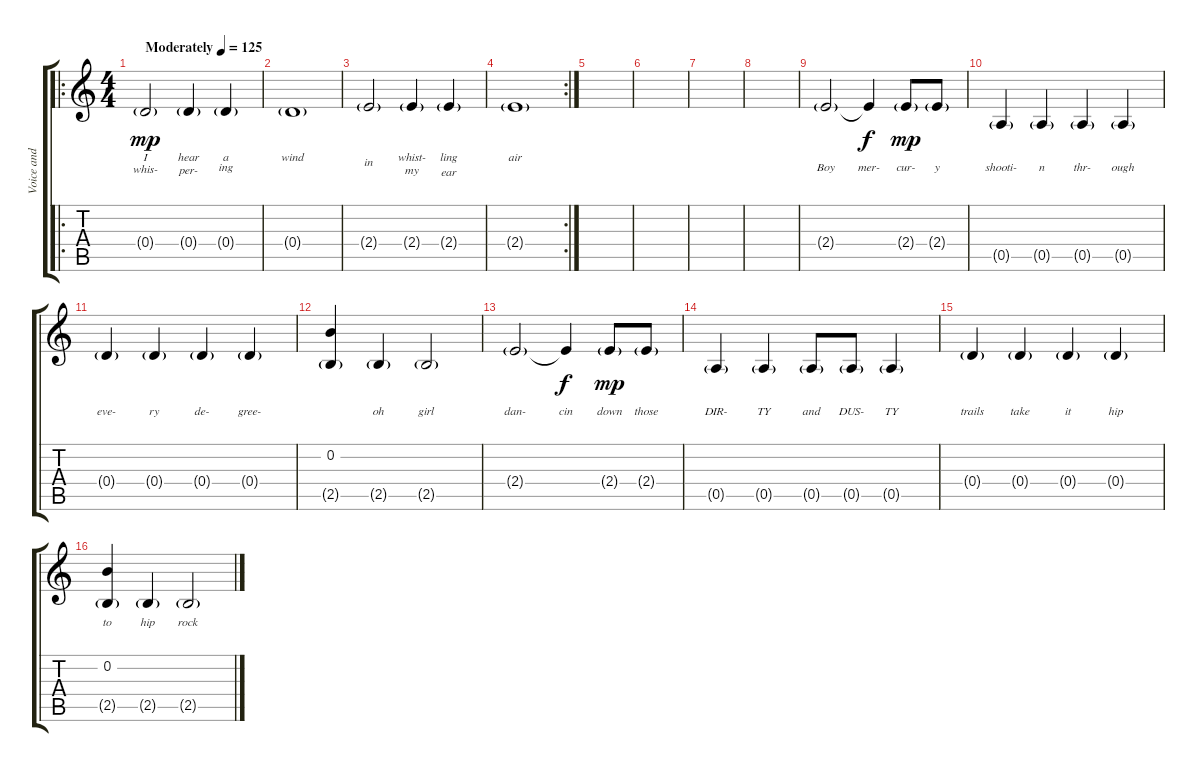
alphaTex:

\track ("Voice and Lyrics" "Voice and ") {instrument electricguitarjazz}
\staff {score tabs}
\tuning (E4 B3 G3 D3 A2 E2) {hide}
\ro
\ts (4 4)
\tempo (125 "Moderately")
\clef g2
\ks c
0.4{g}.2{lyrics (0 "I") lyrics (1 "whis-") lyrics (2 "") lyrics (3 "") lyrics (4 "") dy mp instrument electricguitarjazz} 0.4{g}.4{lyrics (0 "hear") lyrics (1 "per-") lyrics (2 "") lyrics (3 "") lyrics (4 "")} 0.4{g}.4{lyrics (0 "a") lyrics (1 "ing") lyrics (2 "") lyrics (3 "") lyrics (4 "")} |
0.4{g}.1{lyrics (0 "wind") lyrics (1 " ") lyrics (2 "") lyrics (3 "") lyrics (4 "")} |
2.4{g}.2{lyrics (0 " ") lyrics (1 "in") lyrics (2 "") lyrics (3 "") lyrics (4 "")} 2.4{g}.4{lyrics (0 "whist-") lyrics (1 "my") lyrics (2 "") lyrics (3 "") lyrics (4 "")} 2.4{g}.4{lyrics (0 "ling") lyrics (1 "ear") lyrics (2 "") lyrics (3 "") lyrics (4 "")} |
\rc 2
2.4{g}.1{lyrics (0 "air") lyrics (1 "") lyrics (2 "") lyrics (3 "") lyrics (4 "")} |
|
|
|
|
2.4{g}.2{lyrics (0 "") lyrics (1 "") lyrics (2 "Boy") lyrics (3 "") lyrics (4 "")} 2.4{t}.4{lyrics (0 "") lyrics (1 "") lyrics (2 "mer-") lyrics (3 "") lyrics (4 "") dy f} 2.4{g}.8{lyrics (0 "") lyrics (1 "") lyrics (2 "cur-") lyrics (3 "") lyrics (4 "") dy mp} 2.4{g}.8{lyrics (0 "") lyrics (1 "") lyrics (2 "y") lyrics (3 "") lyrics (4 "")} |
0.5{g}.4{lyrics (0 "") lyrics (1 "") lyrics (2 "shooti-") lyrics (3 "") lyrics (4 "")} 0.5{g}.4{lyrics (0 "") lyrics (1 "") lyrics (2 "n") lyrics (3 "") lyrics (4 "")} 0.5{g}.4{lyrics (0 "") lyrics (1 "") lyrics (2 "thr-") lyrics (3 "") lyrics (4 "")} 0.5{g}.4{lyrics (0 "") lyrics (1 "") lyrics (2 "ough") lyrics (3 "") lyrics (4 "")} |
0.4{g}.4{lyrics (0 "") lyrics (1 "") lyrics (2 "eve-") lyrics (3 "") lyrics (4 "")} 0.4{g}.4{lyrics (0 "") lyrics (1 "") lyrics (2 "ry") lyrics (3 "") lyrics (4 "")} 0.4{g}.4{lyrics (0 "") lyrics (1 "") lyrics (2 "de-") lyrics (3 "") lyrics (4 "")} 0.4{g}.4{lyrics (0 "") lyrics (1 "") lyrics (2 "gree-") lyrics (3 "") lyrics (4 "")} |
(0.2 2.5{g}).4{lyrics (0 "") lyrics (1 "") lyrics (2 " ") lyrics (3 "") lyrics (4 "")} 2.5{g}.4{lyrics (0 "") lyrics (1 "") lyrics (2 "oh") lyrics (3 "") lyrics (4 "")} 2.5{g}.2{lyrics (0 "") lyrics (1 "") lyrics (2 "girl") lyrics (3 "") lyrics (4 "")} |
2.4{g}.2{lyrics (0 "") lyrics (1 "") lyrics (2 "dan-") lyrics (3 "") lyrics (4 "")} 2.4{t}.4{lyrics (0 "") lyrics (1 "") lyrics (2 "cin") lyrics (3 "") lyrics (4 "") dy f} 2.4{g}.8{lyrics (0 "") lyrics (1 "") lyrics (2 "down") lyrics (3 "") lyrics (4 "") dy mp} 2.4{g}.8{lyrics (0 "") lyrics (1 "") lyrics (2 "those") lyrics (3 "") lyrics (4 "")} |
0.5{g}.4{lyrics (0 "") lyrics (1 "") lyrics (2 "DIR-") lyrics (3 "") lyrics (4 "")} 0.5{g}.4{lyrics (0 "") lyrics (1 "") lyrics (2 "TY") lyrics (3 "") lyrics (4 "")} 0.5{g}.8{lyrics (0 "") lyrics (1 "") lyrics (2 "and") lyrics (3 "") lyrics (4 "")} 0.5{g}.8{lyrics (0 "") lyrics (1 "") lyrics (2 "DUS-") lyrics (3 "") lyrics (4 "")} 0.5{g}.4{lyrics (0 "") lyrics (1 "") lyrics (2 "TY") lyrics (3 "") lyrics (4 "")} |
0.4{g}.4{lyrics (0 "") lyrics (1 "") lyrics (2 "trails") lyrics (3 "") lyrics (4 "")} 0.4{g}.4{lyrics (0 "") lyrics (1 "") lyrics (2 "take") lyrics (3 "") lyrics (4 "")} 0.4{g}.4{lyrics (0 "") lyrics (1 "") lyrics (2 "it") lyrics (3 "") lyrics (4 "")} 0.4{g}.4{lyrics (0 "") lyrics (1 "") lyrics (2 "hip") lyrics (3 "") lyrics (4 "")} |
(0.2 2.5{g}).4{lyrics (0 "") lyrics (1 "") lyrics (2 "to") lyrics (3 "") lyrics (4 "")} 2.5{g}.4{lyrics (0 "") lyrics (1 "") lyrics (2 "hip") lyrics (3 "") lyrics (4 "")} 2.5{g}.2{lyrics (0 "") lyrics (1 "") lyrics (2 "rock") lyrics (3 "") lyrics (4 "")}
